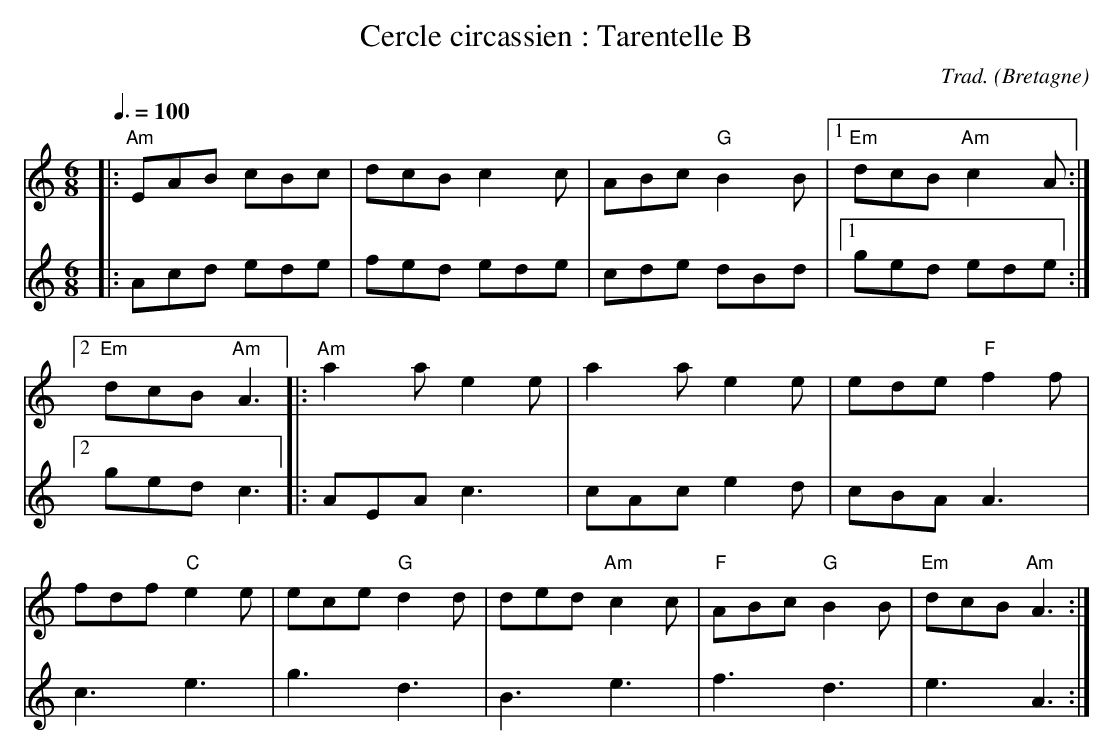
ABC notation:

X:1
T:Cercle circassien : Tarentelle B
C:Trad.
O:Bretagne
M:6/8
L:1/8
Q:3/8=100
K:Am
V:1
|: "Am"EAB cBc | dcB c2c | ABc "G"B2B |1 "Em"dcB "Am"c2A :|2
"Em"dcB "Am"A3 |: "Am"a2a e2e | a2a e2e | ede "F"f2f |
fdf "C"e2e | ece "G"d2d | ded "Am"c2c | "F"ABc "G"B2B | "Em"dcB "Am"A3 :|
V:2
K:C
|: Acd ede | fed ede | cde dBd |1 ged ede :|2 ged c3 |:
AEA c3 | cAc e2d | cBA A3 | c3 e3 | g3 d3 | B3 e3 | f3 d3 | e3 A3 :|
